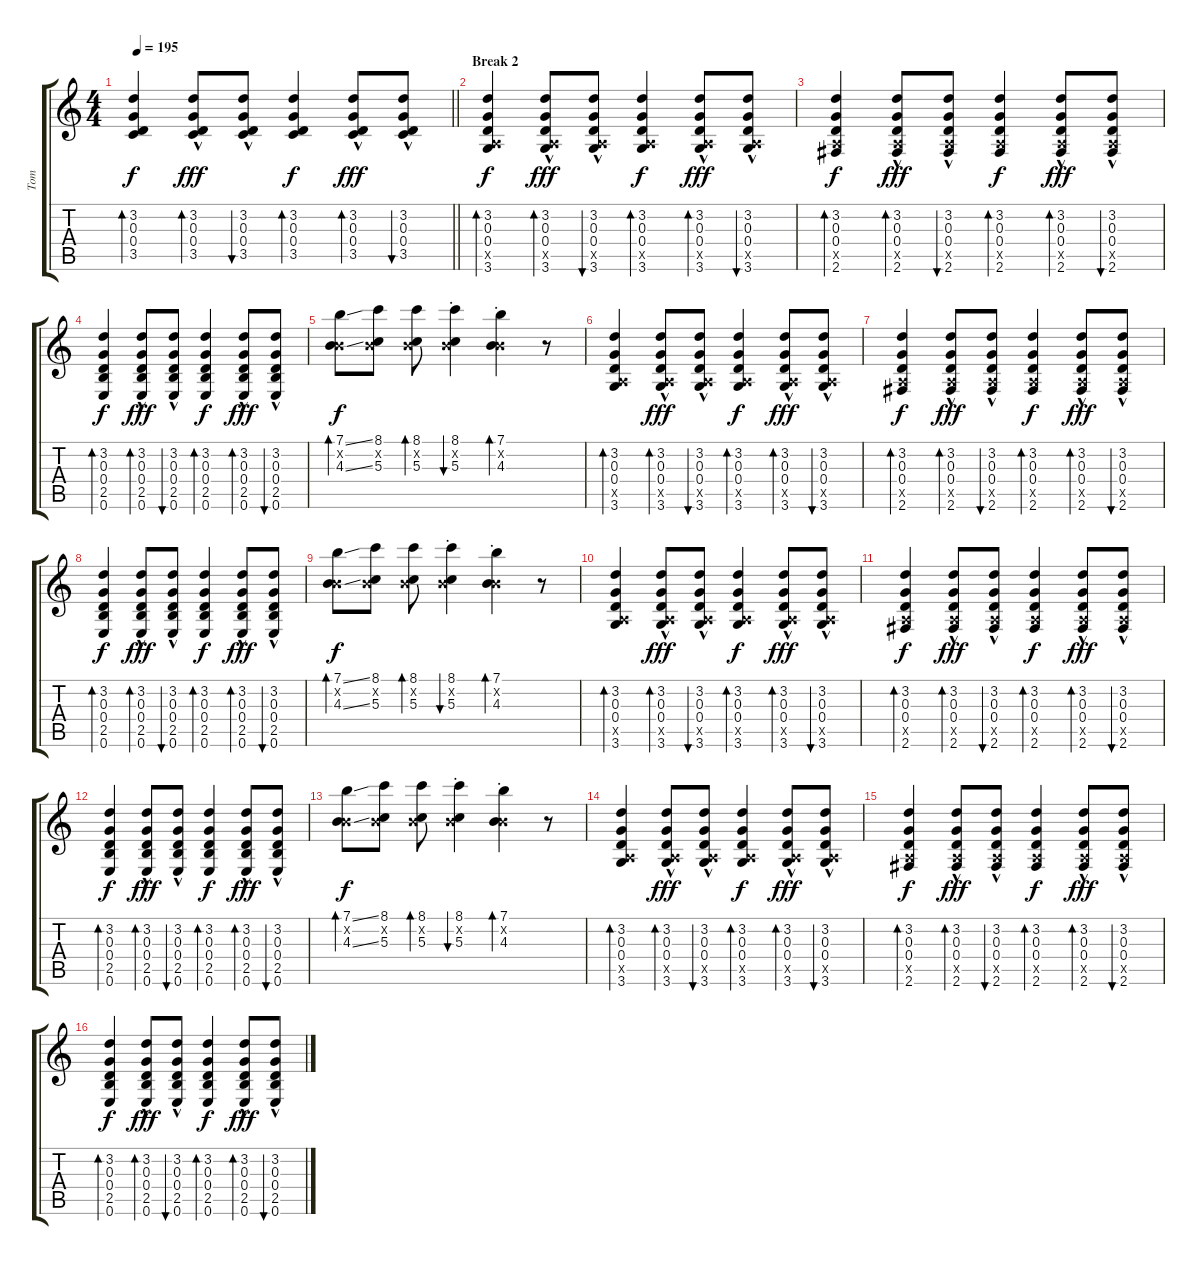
\track ("Tom" "Tom") {instrument acousticguitarsteel}
\staff {score tabs}
\tuning (E4 B3 G3 D3 A2 E2) {hide}
\ts (4 4)
\tempo 195
\clef g2
\barLineRight lightlight
\ks c
(3.2 0.3 0.4 3.5).4{bd 120 dy f} (3.2{hac} 0.3{hac} 0.4 3.5).8{bd 120 dy fff} (3.2{hac} 0.3{hac} 0.4 3.5).8{bu 120} (3.2 0.3 0.4 3.5).4{bd 120 dy f} (3.2{hac} 0.3{hac} 0.4 3.5).8{bd 120 dy fff} (3.2{hac} 0.3{hac} 0.4 3.5).8{bu 120} |
\section ("" "Break 2")
(3.2 0.3 0.4 0.5{x} 3.6).4{bd 120 dy f balance 4} (3.2{hac} 0.3{hac} 0.4 0.5{x} 3.6).8{bd 120 dy fff} (3.2{hac} 0.3{hac} 0.4 0.5{x} 3.6).8{bu 120} (3.2 0.3 0.4 0.5{x} 3.6).4{bd 120 dy f} (3.2{hac} 0.3{hac} 0.4 0.5{x} 3.6).8{bd 120 dy fff} (3.2{hac} 0.3{hac} 0.4 0.5{x} 3.6).8{bu 120} |
(3.2 0.3 0.4 0.5{x} 2.6).4{bd 120 dy f} (3.2{hac} 0.3{hac} 0.4 0.5{x} 2.6).8{bd 120 dy fff} (3.2{hac} 0.3{hac} 0.4 0.5{x} 2.6).8{bu 120} (3.2 0.3 0.4 0.5{x} 2.6).4{bd 120 dy f} (3.2{hac} 0.3{hac} 0.4 0.5{x} 2.6).8{bd 120 dy fff} (3.2{hac} 0.3{hac} 0.4 0.5{x} 2.6).8{bu 120} |
(3.2 0.3 0.4 2.5 0.6).4{bd 120 dy f} (3.2{hac} 0.3{hac} 0.4 2.5 0.6).8{bd 120 dy fff} (3.2{hac} 0.3{hac} 0.4 2.5 0.6).8{bu 120} (3.2 0.3 0.4 2.5 0.6).4{bd 120 dy f} (3.2{hac} 0.3{hac} 0.4 2.5 0.6).8{bd 120 dy fff} (3.2{hac} 0.3{hac} 0.4 2.5 0.6).8{bu 120} |
(7.1{ss} 0.2{x} 4.3{ss}).8{bd 60 dy f volume 8} (8.1 0.2{x} 5.3).8 (8.1 0.2{x} 5.3).8{bd 60} (8.1{st} 0.2{x} 5.3{st}).4{bu 60} (7.1{st} 0.2{x} 4.3{st}).4{bd 60} r.8{volume 11} |
(3.2 0.3 0.4 0.5{x} 3.6).4{bd 120} (3.2{hac} 0.3{hac} 0.4 0.5{x} 3.6).8{bd 120 dy fff} (3.2{hac} 0.3{hac} 0.4 0.5{x} 3.6).8{bu 120} (3.2 0.3 0.4 0.5{x} 3.6).4{bd 120 dy f} (3.2{hac} 0.3{hac} 0.4 0.5{x} 3.6).8{bd 120 dy fff} (3.2{hac} 0.3{hac} 0.4 0.5{x} 3.6).8{bu 120} |
(3.2 0.3 0.4 0.5{x} 2.6).4{bd 120 dy f} (3.2{hac} 0.3{hac} 0.4 0.5{x} 2.6).8{bd 120 dy fff} (3.2{hac} 0.3{hac} 0.4 0.5{x} 2.6).8{bu 120} (3.2 0.3 0.4 0.5{x} 2.6).4{bd 120 dy f} (3.2{hac} 0.3{hac} 0.4 0.5{x} 2.6).8{bd 120 dy fff} (3.2{hac} 0.3{hac} 0.4 0.5{x} 2.6).8{bu 120} |
(3.2 0.3 0.4 2.5 0.6).4{bd 120 dy f} (3.2{hac} 0.3{hac} 0.4 2.5 0.6).8{bd 120 dy fff} (3.2{hac} 0.3{hac} 0.4 2.5 0.6).8{bu 120} (3.2 0.3 0.4 2.5 0.6).4{bd 120 dy f} (3.2{hac} 0.3{hac} 0.4 2.5 0.6).8{bd 120 dy fff} (3.2{hac} 0.3{hac} 0.4 2.5 0.6).8{bu 120} |
(7.1{ss} 0.2{x} 4.3{ss}).8{bd 60 dy f volume 8} (8.1 0.2{x} 5.3).8 (8.1 0.2{x} 5.3).8{bd 60} (8.1{st} 0.2{x} 5.3{st}).4{bu 60} (7.1{st} 0.2{x} 4.3{st}).4{bd 60} r.8{volume 11} |
(3.2 0.3 0.4 0.5{x} 3.6).4{bd 120} (3.2{hac} 0.3{hac} 0.4 0.5{x} 3.6).8{bd 120 dy fff} (3.2{hac} 0.3{hac} 0.4 0.5{x} 3.6).8{bu 120} (3.2 0.3 0.4 0.5{x} 3.6).4{bd 120 dy f} (3.2{hac} 0.3{hac} 0.4 0.5{x} 3.6).8{bd 120 dy fff} (3.2{hac} 0.3{hac} 0.4 0.5{x} 3.6).8{bu 120} |
(3.2 0.3 0.4 0.5{x} 2.6).4{bd 120 dy f} (3.2{hac} 0.3{hac} 0.4 0.5{x} 2.6).8{bd 120 dy fff} (3.2{hac} 0.3{hac} 0.4 0.5{x} 2.6).8{bu 120} (3.2 0.3 0.4 0.5{x} 2.6).4{bd 120 dy f} (3.2{hac} 0.3{hac} 0.4 0.5{x} 2.6).8{bd 120 dy fff} (3.2{hac} 0.3{hac} 0.4 0.5{x} 2.6).8{bu 120} |
(3.2 0.3 0.4 2.5 0.6).4{bd 120 dy f} (3.2{hac} 0.3{hac} 0.4 2.5 0.6).8{bd 120 dy fff} (3.2{hac} 0.3{hac} 0.4 2.5 0.6).8{bu 120} (3.2 0.3 0.4 2.5 0.6).4{bd 120 dy f} (3.2{hac} 0.3{hac} 0.4 2.5 0.6).8{bd 120 dy fff} (3.2{hac} 0.3{hac} 0.4 2.5 0.6).8{bu 120} |
(7.1{ss} 0.2{x} 4.3{ss}).8{bd 60 dy f volume 8} (8.1 0.2{x} 5.3).8 (8.1 0.2{x} 5.3).8{bd 60} (8.1{st} 0.2{x} 5.3{st}).4{bu 60} (7.1{st} 0.2{x} 4.3{st}).4{bd 60} r.8{volume 11} |
(3.2 0.3 0.4 0.5{x} 3.6).4{bd 120} (3.2{hac} 0.3{hac} 0.4 0.5{x} 3.6).8{bd 120 dy fff} (3.2{hac} 0.3{hac} 0.4 0.5{x} 3.6).8{bu 120} (3.2 0.3 0.4 0.5{x} 3.6).4{bd 120 dy f} (3.2{hac} 0.3{hac} 0.4 0.5{x} 3.6).8{bd 120 dy fff} (3.2{hac} 0.3{hac} 0.4 0.5{x} 3.6).8{bu 120} |
(3.2 0.3 0.4 0.5{x} 2.6).4{bd 120 dy f} (3.2{hac} 0.3{hac} 0.4 0.5{x} 2.6).8{bd 120 dy fff} (3.2{hac} 0.3{hac} 0.4 0.5{x} 2.6).8{bu 120} (3.2 0.3 0.4 0.5{x} 2.6).4{bd 120 dy f} (3.2{hac} 0.3{hac} 0.4 0.5{x} 2.6).8{bd 120 dy fff} (3.2{hac} 0.3{hac} 0.4 0.5{x} 2.6).8{bu 120} |
(3.2 0.3 0.4 2.5 0.6).4{bd 120 dy f} (3.2{hac} 0.3{hac} 0.4 2.5 0.6).8{bd 120 dy fff} (3.2{hac} 0.3{hac} 0.4 2.5 0.6).8{bu 120} (3.2 0.3 0.4 2.5 0.6).4{bd 120 dy f} (3.2{hac} 0.3{hac} 0.4 2.5 0.6).8{bd 120 dy fff} (3.2{hac} 0.3{hac} 0.4 2.5 0.6).8{bu 120}
